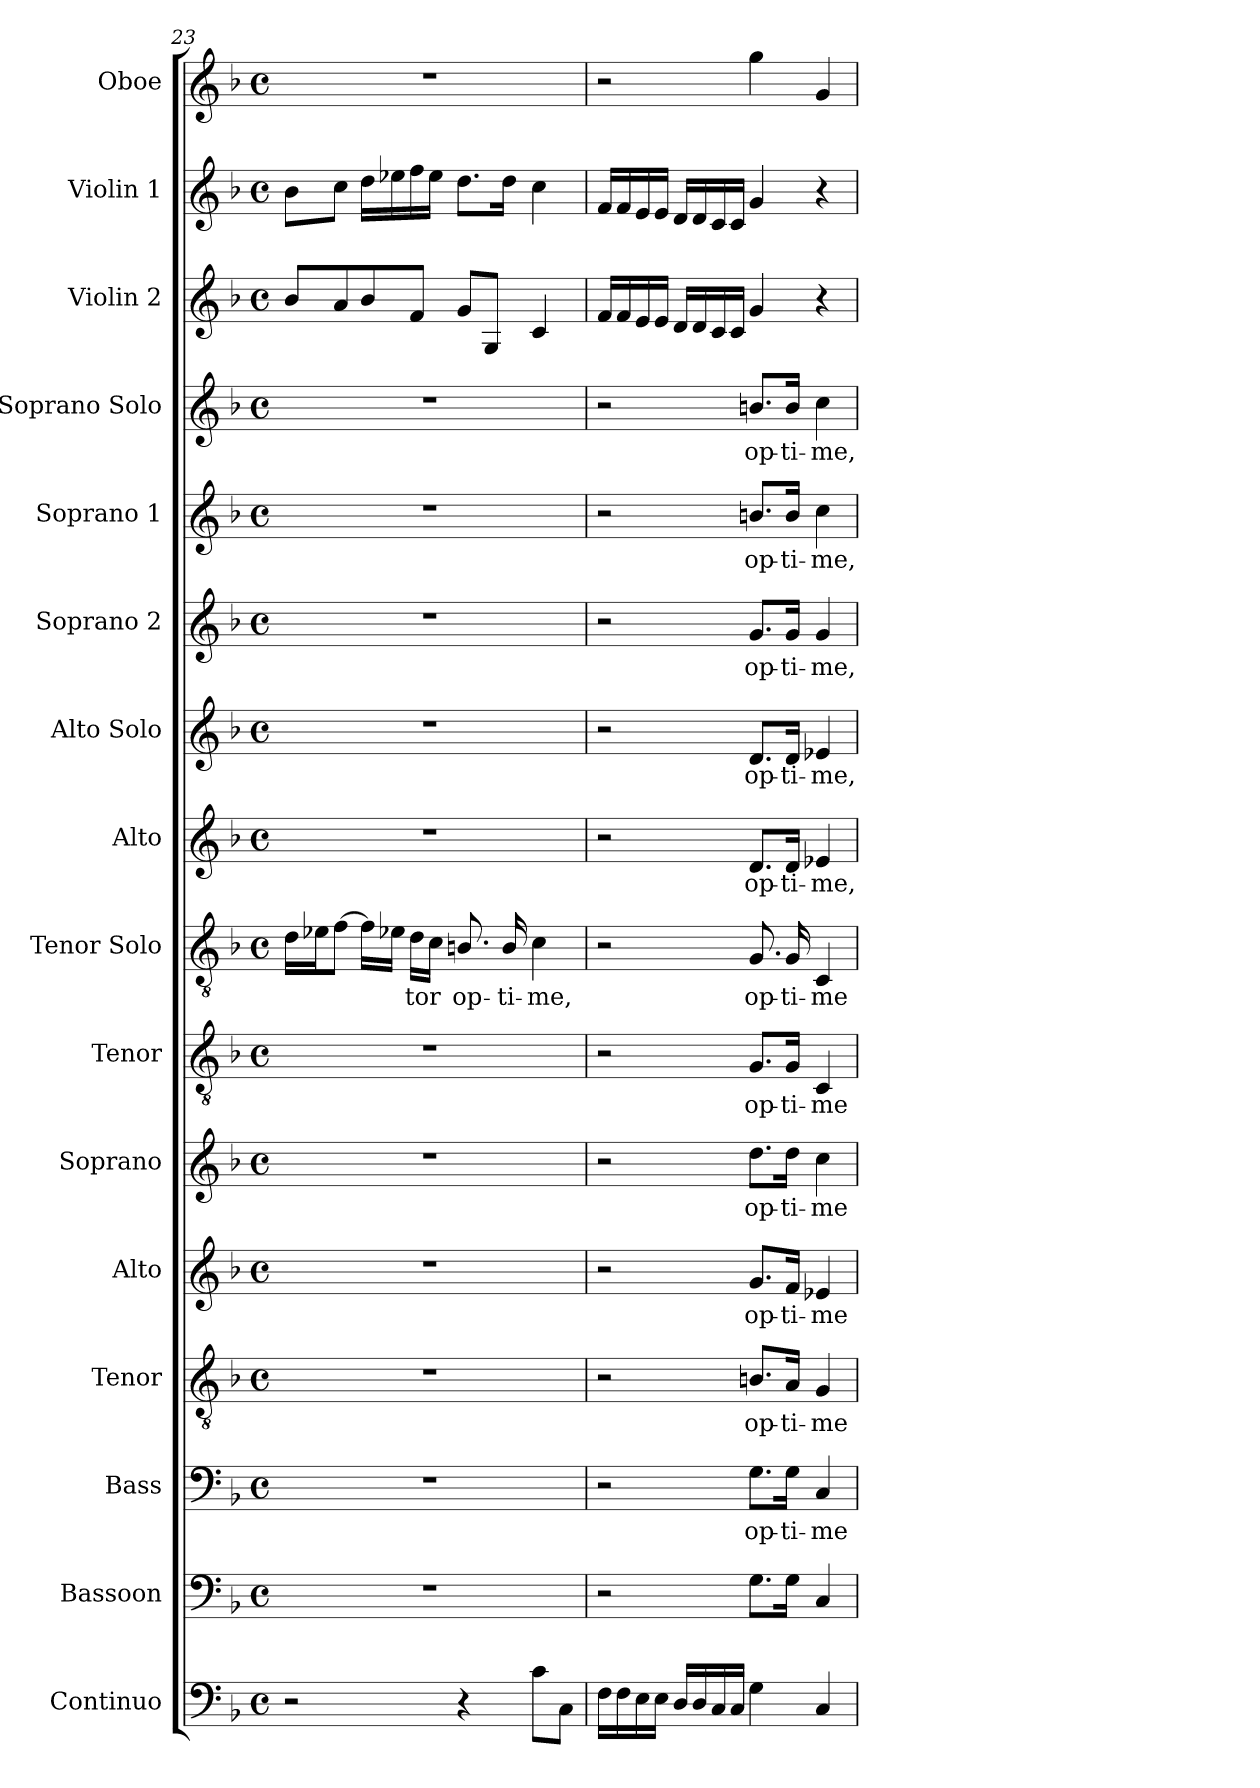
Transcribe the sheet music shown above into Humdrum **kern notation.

**kern	**kern	**kern	**text	**kern	**text	**kern	**text	**kern	**text	**kern	**text	**kern	**text	**kern	**text	**kern	**text	**kern	**text	**kern	**text	**kern	**text	**kern	**kern	**kern
*part16	*part15	*part14	*part14	*part13	*part13	*part12	*part12	*part11	*part11	*part10	*part10	*part9	*part9	*part8	*part8	*part7	*part7	*part6	*part6	*part5	*part5	*part4	*part4	*part3	*part2	*part1
*staff16	*staff15	*staff14	*staff14	*staff13	*staff13	*staff12	*staff12	*staff11	*staff11	*staff10	*staff10	*staff9	*staff9	*staff8	*staff8	*staff7	*staff7	*staff6	*staff6	*staff5	*staff5	*staff4	*staff4	*staff3	*staff2	*staff1
*I"Continuo	*I"Bassoon	*I"Bass	*	*I"Tenor	*	*I"Alto	*	*I"Soprano	*	*I"Tenor	*	*I"Tenor Solo	*	*I"Alto	*	*I"Alto Solo	*	*I"Soprano 2	*	*I"Soprano 1	*	*I"Soprano Solo	*	*I"Violin 2	*I"Violin 1	*I"Oboe
*I'Cont.	*I'Bsn.	*I'B.	*	*I'T.	*	*I'A.	*	*I'S.	*	*I'T.	*	*I'T. Solo	*	*I'A.	*	*I'A.  Solo	*	*I'S2.	*	*I'S1.	*	*I'S. Solo	*	*I'Vln. 2	*I'Vln. 1	*I'Ob.
*clefF4	*clefF4	*clefF4	*	*clefGv2	*	*clefG2	*	*clefG2	*	*clefGv2	*	*clefGv2	*	*clefG2	*	*clefG2	*	*clefG2	*	*clefG2	*	*clefG2	*	*clefG2	*clefG2	*clefG2
*	*	*	*	*ITrd7c12	*	*	*	*	*	*ITrd7c12	*	*ITrd7c12	*	*	*	*	*	*	*	*	*	*	*	*	*	*
*k[b-]	*k[b-]	*k[b-]	*	*k[b-]	*	*k[b-]	*	*k[b-]	*	*k[b-]	*	*k[b-]	*	*k[b-]	*	*k[b-]	*	*k[b-]	*	*k[b-]	*	*k[b-]	*	*k[b-]	*k[b-]	*k[b-]
*F:	*F:	*F:	*	*F:	*	*F:	*	*F:	*	*F:	*	*F:	*	*F:	*	*F:	*	*F:	*	*F:	*	*F:	*	*F:	*F:	*F:
*M4/4	*M4/4	*M4/4	*	*M4/4	*	*M4/4	*	*M4/4	*	*M4/4	*	*M4/4	*	*M4/4	*	*M4/4	*	*M4/4	*	*M4/4	*	*M4/4	*	*M4/4	*M4/4	*M4/4
*met(c)	*met(c)	*met(c)	*	*met(c)	*	*met(c)	*	*met(c)	*	*met(c)	*	*met(c)	*	*met(c)	*	*met(c)	*	*met(c)	*	*met(c)	*	*met(c)	*	*met(c)	*met(c)	*met(c)
=23	=23	=23	=23	=23	=23	=23	=23	=23	=23	=23	=23	=23	=23	=23	=23	=23	=23	=23	=23	=23	=23	=23	=23	=23	=23	=23
2r	1r	1r	.	1r	.	1r	.	1r	.	1r	.	16Di\LL	.	1r	.	1r	.	1r	.	1r	.	1r	.	8b-i/L	8b-i\L	1r
.	.	.	.	.	.	.	.	.	.	.	.	16E-Xi\J	.	.	.	.	.	.	.	.	.	.	.	.	.	.
.	.	.	.	.	.	.	.	.	.	.	.	[8Fi\J	.	.	.	.	.	.	.	.	.	.	.	8ai/	8cci\J	.
.	.	.	.	.	.	.	.	.	.	.	.	16Fi\LL]	.	.	.	.	.	.	.	.	.	.	.	8b-i/	16ddi\LL	.
.	.	.	.	.	.	.	.	.	.	.	.	16E-Xi\JJ	.	.	.	.	.	.	.	.	.	.	.	.	16ee-Xi\	.
!	!	!	!	!	!	!	!	!	!	!	!	!	!LO:LY:b:color=#000000	!	!	!	!	!	!	!	!	!	!	!	!	!
.	.	.	.	.	.	.	.	.	.	.	.	16Di\LL	-tor	.	.	.	.	.	.	.	.	.	.	8fi/J	16ffi\	.
.	.	.	.	.	.	.	.	.	.	.	.	16Ci\JJ	.	.	.	.	.	.	.	.	.	.	.	.	16ee-i\JJ	.
!	!	!	!	!	!	!	!	!	!	!	!	!	!LO:LY:b:color=#000000	!	!	!	!	!	!	!	!	!	!	!	!	!
4r	.	.	.	.	.	.	.	.	.	.	.	8.BBni/	op-	.	.	.	.	.	.	.	.	.	.	8gi/L	8.ddi\L	.
.	.	.	.	.	.	.	.	.	.	.	.	.	.	.	.	.	.	.	.	.	.	.	.	8Gi/J	.	.
!	!	!	!	!	!	!	!	!	!	!	!	!	!LO:LY:b:color=#000000	!	!	!	!	!	!	!	!	!	!	!	!	!
.	.	.	.	.	.	.	.	.	.	.	.	16BBi/	-ti-	.	.	.	.	.	.	.	.	.	.	.	16ddi\Jk	.
!	!	!	!	!	!	!	!	!	!	!	!	!	!LO:LY:b:color=#000000	!	!	!	!	!	!	!	!	!	!	!	!	!
8ci\L	.	.	.	.	.	.	.	.	.	.	.	4Ci\	-me,	.	.	.	.	.	.	.	.	.	.	4ci/	4cci\	.
8Ci\J	.	.	.	.	.	.	.	.	.	.	.	.	.	.	.	.	.	.	.	.	.	.	.	.	.	.
=24	=24	=24	=24	=24	=24	=24	=24	=24	=24	=24	=24	=24	=24	=24	=24	=24	=24	=24	=24	=24	=24	=24	=24	=24	=24	=24
16Fi\LL	2r	2r	.	2r	.	2r	.	2r	.	2r	.	2r	.	2r	.	2r	.	2r	.	2r	.	2r	.	16fi/LL	16fi/LL	2r
16Fi\	.	.	.	.	.	.	.	.	.	.	.	.	.	.	.	.	.	.	.	.	.	.	.	16fi/	16fi/	.
16Ei\	.	.	.	.	.	.	.	.	.	.	.	.	.	.	.	.	.	.	.	.	.	.	.	16ei/	16ei/	.
16Ei\JJ	.	.	.	.	.	.	.	.	.	.	.	.	.	.	.	.	.	.	.	.	.	.	.	16ei/JJ	16ei/JJ	.
16Di/LL	.	.	.	.	.	.	.	.	.	.	.	.	.	.	.	.	.	.	.	.	.	.	.	16di/LL	16di/LL	.
16Di/	.	.	.	.	.	.	.	.	.	.	.	.	.	.	.	.	.	.	.	.	.	.	.	16di/	16di/	.
16Ci/	.	.	.	.	.	.	.	.	.	.	.	.	.	.	.	.	.	.	.	.	.	.	.	16ci/	16ci/	.
16Ci/JJ	.	.	.	.	.	.	.	.	.	.	.	.	.	.	.	.	.	.	.	.	.	.	.	16ci/JJ	16ci/JJ	.
!	!	!	!LO:LY:b:color=#000000	!	!	!	!	!	!	!	!	!	!	!	!	!	!	!	!	!	!	!	!	!	!	!
!	!	!	!	!	!LO:LY:b:color=#000000	!	!	!	!	!	!	!	!	!	!	!	!	!	!	!	!	!	!	!	!	!
!	!	!	!	!	!	!	!LO:LY:b:color=#000000	!	!	!	!	!	!	!	!	!	!	!	!	!	!	!	!	!	!	!
!	!	!	!	!	!	!	!	!	!LO:LY:b:color=#000000	!	!	!	!	!	!	!	!	!	!	!	!	!	!	!	!	!
!	!	!	!	!	!	!	!	!	!	!	!LO:LY:b:color=#000000	!	!	!	!	!	!	!	!	!	!	!	!	!	!	!
!	!	!	!	!	!	!	!	!	!	!	!	!	!LO:LY:b:color=#000000	!	!	!	!	!	!	!	!	!	!	!	!	!
!	!	!	!	!	!	!	!	!	!	!	!	!	!	!	!LO:LY:b:color=#000000	!	!	!	!	!	!	!	!	!	!	!
!	!	!	!	!	!	!	!	!	!	!	!	!	!	!	!	!	!LO:LY:b:color=#000000	!	!	!	!	!	!	!	!	!
!	!	!	!	!	!	!	!	!	!	!	!	!	!	!	!	!	!	!	!LO:LY:b:color=#000000	!	!	!	!	!	!	!
!	!	!	!	!	!	!	!	!	!	!	!	!	!	!	!	!	!	!	!	!	!LO:LY:b:color=#000000	!	!	!	!	!
!	!	!	!	!	!	!	!	!	!	!	!	!	!	!	!	!	!	!	!	!	!	!	!LO:LY:b:color=#000000	!	!	!
4Gi\	8.Gi\L	8.Gi\L	op-	8.BBni/L	op-	8.gi/L	op-	8.ddi\L	op-	8.GGi/L	op-	8.GGi/	op-	8.di/L	op-	8.di/L	op-	8.gi/L	op-	8.bni/L	op-	8.bni/L	op-	4gi/	4gi/	4ggi\
!	!	!	!LO:LY:b:color=#000000	!	!	!	!	!	!	!	!	!	!	!	!	!	!	!	!	!	!	!	!	!	!	!
!	!	!	!	!	!LO:LY:b:color=#000000	!	!	!	!	!	!	!	!	!	!	!	!	!	!	!	!	!	!	!	!	!
!	!	!	!	!	!	!	!LO:LY:b:color=#000000	!	!	!	!	!	!	!	!	!	!	!	!	!	!	!	!	!	!	!
!	!	!	!	!	!	!	!	!	!LO:LY:b:color=#000000	!	!	!	!	!	!	!	!	!	!	!	!	!	!	!	!	!
!	!	!	!	!	!	!	!	!	!	!	!LO:LY:b:color=#000000	!	!	!	!	!	!	!	!	!	!	!	!	!	!	!
!	!	!	!	!	!	!	!	!	!	!	!	!	!LO:LY:b:color=#000000	!	!	!	!	!	!	!	!	!	!	!	!	!
!	!	!	!	!	!	!	!	!	!	!	!	!	!	!	!LO:LY:b:color=#000000	!	!	!	!	!	!	!	!	!	!	!
!	!	!	!	!	!	!	!	!	!	!	!	!	!	!	!	!	!LO:LY:b:color=#000000	!	!	!	!	!	!	!	!	!
!	!	!	!	!	!	!	!	!	!	!	!	!	!	!	!	!	!	!	!LO:LY:b:color=#000000	!	!	!	!	!	!	!
!	!	!	!	!	!	!	!	!	!	!	!	!	!	!	!	!	!	!	!	!	!LO:LY:b:color=#000000	!	!	!	!	!
!	!	!	!	!	!	!	!	!	!	!	!	!	!	!	!	!	!	!	!	!	!	!	!LO:LY:b:color=#000000	!	!	!
.	16Gi\Jk	16Gi\Jk	-ti-	16AAi/Jk	-ti-	16fi/Jk	-ti-	16ddi\Jk	-ti-	16GGi/Jk	-ti-	16GGi/	-ti-	16di/Jk	-ti-	16di/Jk	-ti-	16gi/Jk	-ti-	16bi/Jk	-ti-	16bi/Jk	-ti-	.	.	.
!	!	!	!LO:LY:b:color=#000000	!	!	!	!	!	!	!	!	!	!	!	!	!	!	!	!	!	!	!	!	!	!	!
!	!	!	!	!	!LO:LY:b:color=#000000	!	!	!	!	!	!	!	!	!	!	!	!	!	!	!	!	!	!	!	!	!
!	!	!	!	!	!	!	!LO:LY:b:color=#000000	!	!	!	!	!	!	!	!	!	!	!	!	!	!	!	!	!	!	!
!	!	!	!	!	!	!	!	!	!LO:LY:b:color=#000000	!	!	!	!	!	!	!	!	!	!	!	!	!	!	!	!	!
!	!	!	!	!	!	!	!	!	!	!	!LO:LY:b:color=#000000	!	!	!	!	!	!	!	!	!	!	!	!	!	!	!
!	!	!	!	!	!	!	!	!	!	!	!	!	!LO:LY:b:color=#000000	!	!	!	!	!	!	!	!	!	!	!	!	!
!	!	!	!	!	!	!	!	!	!	!	!	!	!	!	!LO:LY:b:color=#000000	!	!	!	!	!	!	!	!	!	!	!
!	!	!	!	!	!	!	!	!	!	!	!	!	!	!	!	!	!LO:LY:b:color=#000000	!	!	!	!	!	!	!	!	!
!	!	!	!	!	!	!	!	!	!	!	!	!	!	!	!	!	!	!	!LO:LY:b:color=#000000	!	!	!	!	!	!	!
!	!	!	!	!	!	!	!	!	!	!	!	!	!	!	!	!	!	!	!	!	!LO:LY:b:color=#000000	!	!	!	!	!
!	!	!	!	!	!	!	!	!	!	!	!	!	!	!	!	!	!	!	!	!	!	!	!LO:LY:b:color=#000000	!	!	!
4Ci/	4Ci/	4Ci/	-me	4GGi/	-me	4e-Xi/	-me	4cci\	-me	4CCi/	-me	4CCi/	-me	4e-Xi/	-me,	4e-Xi/	-me,	4gi/	-me,	4cci\	-me,	4cci\	-me,	4r	4r	4gi/
=	=	=	=	=	=	=	=	=	=	=	=	=	=	=	=	=	=	=	=	=	=	=	=	=	=	=
*-	*-	*-	*-	*-	*-	*-	*-	*-	*-	*-	*-	*-	*-	*-	*-	*-	*-	*-	*-	*-	*-	*-	*-	*-	*-	*-
